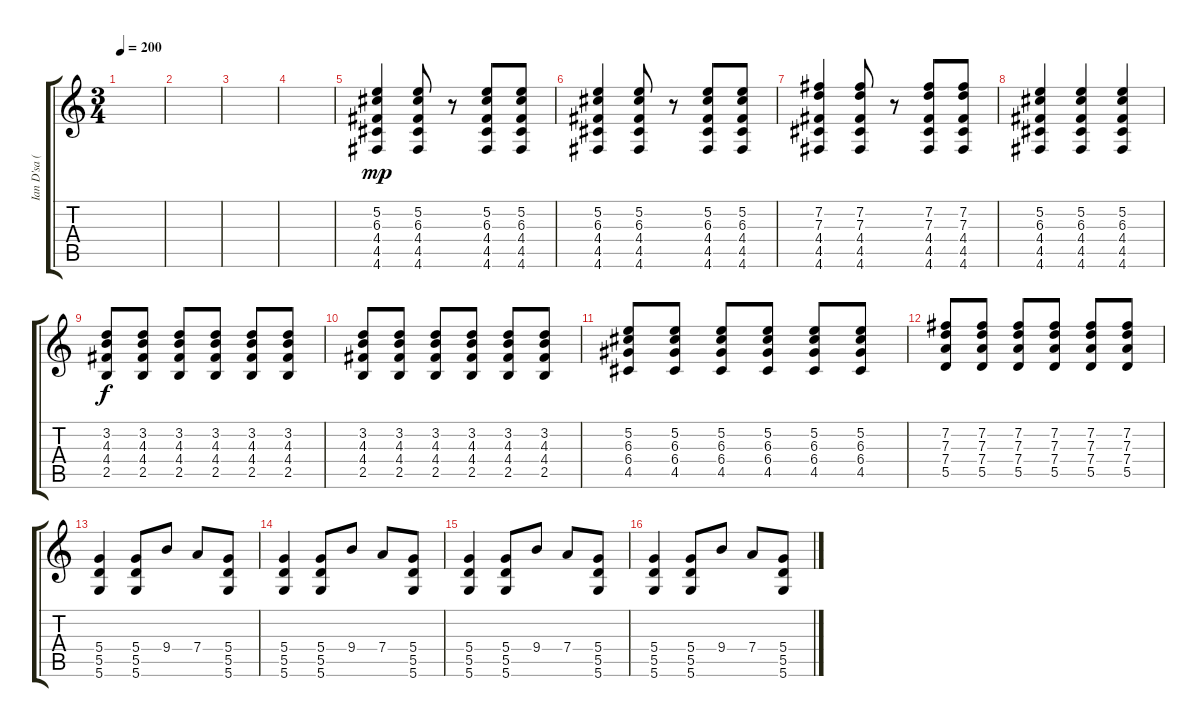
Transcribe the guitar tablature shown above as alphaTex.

\track ("Ian D'sa (Distortion)" "Ian D'sa (") {instrument distortionguitar}
\staff {score tabs}
\tuning (E4 B3 G3 D3 A2 D2) {hide}
\ts (3 4)
\tempo 200
\clef g2
\ks c
|
|
|
|
(5.2 6.3 4.4 4.5 4.6).4{dy mp} (5.2 6.3 4.4 4.5 4.6).8 r.8 (5.2 6.3 4.4 4.5 4.6).8 (5.2 6.3 4.4 4.5 4.6).8 |
(5.2 6.3 4.4 4.5 4.6).4 (5.2 6.3 4.4 4.5 4.6).8 r.8 (5.2 6.3 4.4 4.5 4.6).8 (5.2 6.3 4.4 4.5 4.6).8 |
(7.2 7.3 4.4 4.5 4.6).4 (7.2 7.3 4.4 4.5 4.6).8 r.8 (7.2 7.3 4.4 4.5 4.6).8 (7.2 7.3 4.4 4.5 4.6).8 |
(5.2 6.3 4.4 4.5 4.6).4 (5.2 6.3 4.4 4.5 4.6).4 (5.2 6.3 4.4 4.5 4.6).4 |
(3.2 4.3 4.4 2.5).8{dy f} (3.2 4.3 4.4 2.5).8 (3.2 4.3 4.4 2.5).8 (3.2 4.3 4.4 2.5).8 (3.2 4.3 4.4 2.5).8 (3.2 4.3 4.4 2.5).8 |
(3.2 4.3 4.4 2.5).8 (3.2 4.3 4.4 2.5).8 (3.2 4.3 4.4 2.5).8 (3.2 4.3 4.4 2.5).8 (3.2 4.3 4.4 2.5).8 (3.2 4.3 4.4 2.5).8 |
(5.2 6.3 6.4 4.5).8 (5.2 6.3 6.4 4.5).8 (5.2 6.3 6.4 4.5).8 (5.2 6.3 6.4 4.5).8 (5.2 6.3 6.4 4.5).8 (5.2 6.3 6.4 4.5).8 |
(7.2 7.3 7.4 5.5).8 (7.2 7.3 7.4 5.5).8 (7.2 7.3 7.4 5.5).8 (7.2 7.3 7.4 5.5).8 (7.2 7.3 7.4 5.5).8 (7.2 7.3 7.4 5.5).8 |
(5.4 5.5 5.6).4 (5.4 5.5 5.6).8 9.4.8 7.4.8 (5.4 5.5 5.6).8 |
(5.4 5.5 5.6).4 (5.4 5.5 5.6).8 9.4.8 7.4.8 (5.4 5.5 5.6).8 |
(5.4 5.5 5.6).4 (5.4 5.5 5.6).8 9.4.8 7.4.8 (5.4 5.5 5.6).8 |
(5.4 5.5 5.6).4 (5.4 5.5 5.6).8 9.4.8 7.4.8 (5.4 5.5 5.6).8
